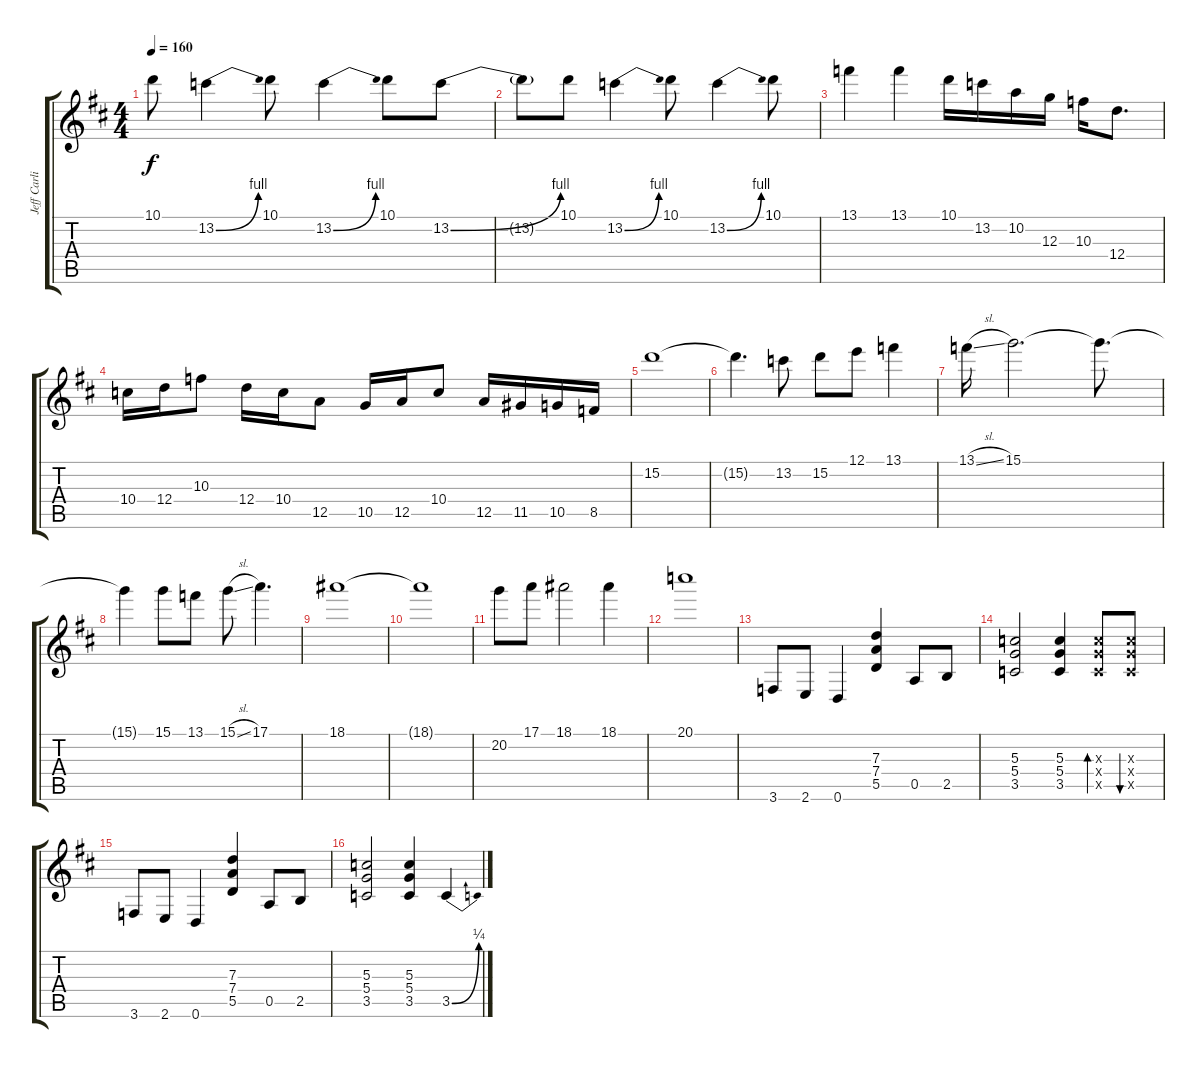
\track ("Jeff Carlisi Guitar" "Jeff Carli") {instrument overdrivenguitar}
\staff {score tabs}
\tuning (E4 B3 G3 D3 A2 D2) {hide}
\ts (4 4)
\tempo 160
\clef g2
\ks d
10.1.8{dy f} 13.2{be (bend 0 0 60 4)}.4 10.1.8 13.2{be (bend 0 0 60 4)}.4 10.1.8 13.2{be (bend 0 0 60 4)}.8 |
13.2{t}.8 10.1.8 13.2{be (bend 0 0 60 4)}.4 10.1.8 13.2{be (bend 0 0 60 4)}.4 10.1.8 |
13.1.4 13.1.4 10.1.16 13.2.16 10.2.16 12.3.16 10.3.16 12.4.8{d} |
10.4.16 12.4.16 10.3.8 12.4.16 10.4.16 12.5.8 10.5.16 12.5.16 10.4.8 12.5.16 11.5.16 10.5.16 8.5.16 |
15.2.1{volume 10} |
15.2{t}.4{d} 13.2.8 15.2.8 12.1.8 13.1.4 |
13.1{sl}.16 15.1.2{d} 15.1{t}.8{d} |
15.1{t}.4 15.1.8 13.1.8 15.1{sl}.8 17.1.4{d} |
18.1.1 |
18.1{t}.1 |
20.2.8 17.1.8 18.1.2 18.1.4 |
20.1.1 |
3.6.8{volume 12} 2.6.8 0.6.4 (7.3 7.4 5.5).4 0.5.8 2.5.8 |
(5.3 5.4 3.5).2 (5.3 5.4 3.5).4 (5.3{x} 5.4{x} 3.5{x}).8{bd 60} (5.3{x} 5.4{x} 3.5{x}).8{bu 60} |
3.6.8 2.6.8 0.6.4 (7.3 7.4 5.5).4 0.5.8 2.5.8 |
(5.3 5.4 3.5).2 (5.3 5.4 3.5).4 3.5{be (bend 0 0 60 1)}.4{volume 11}
